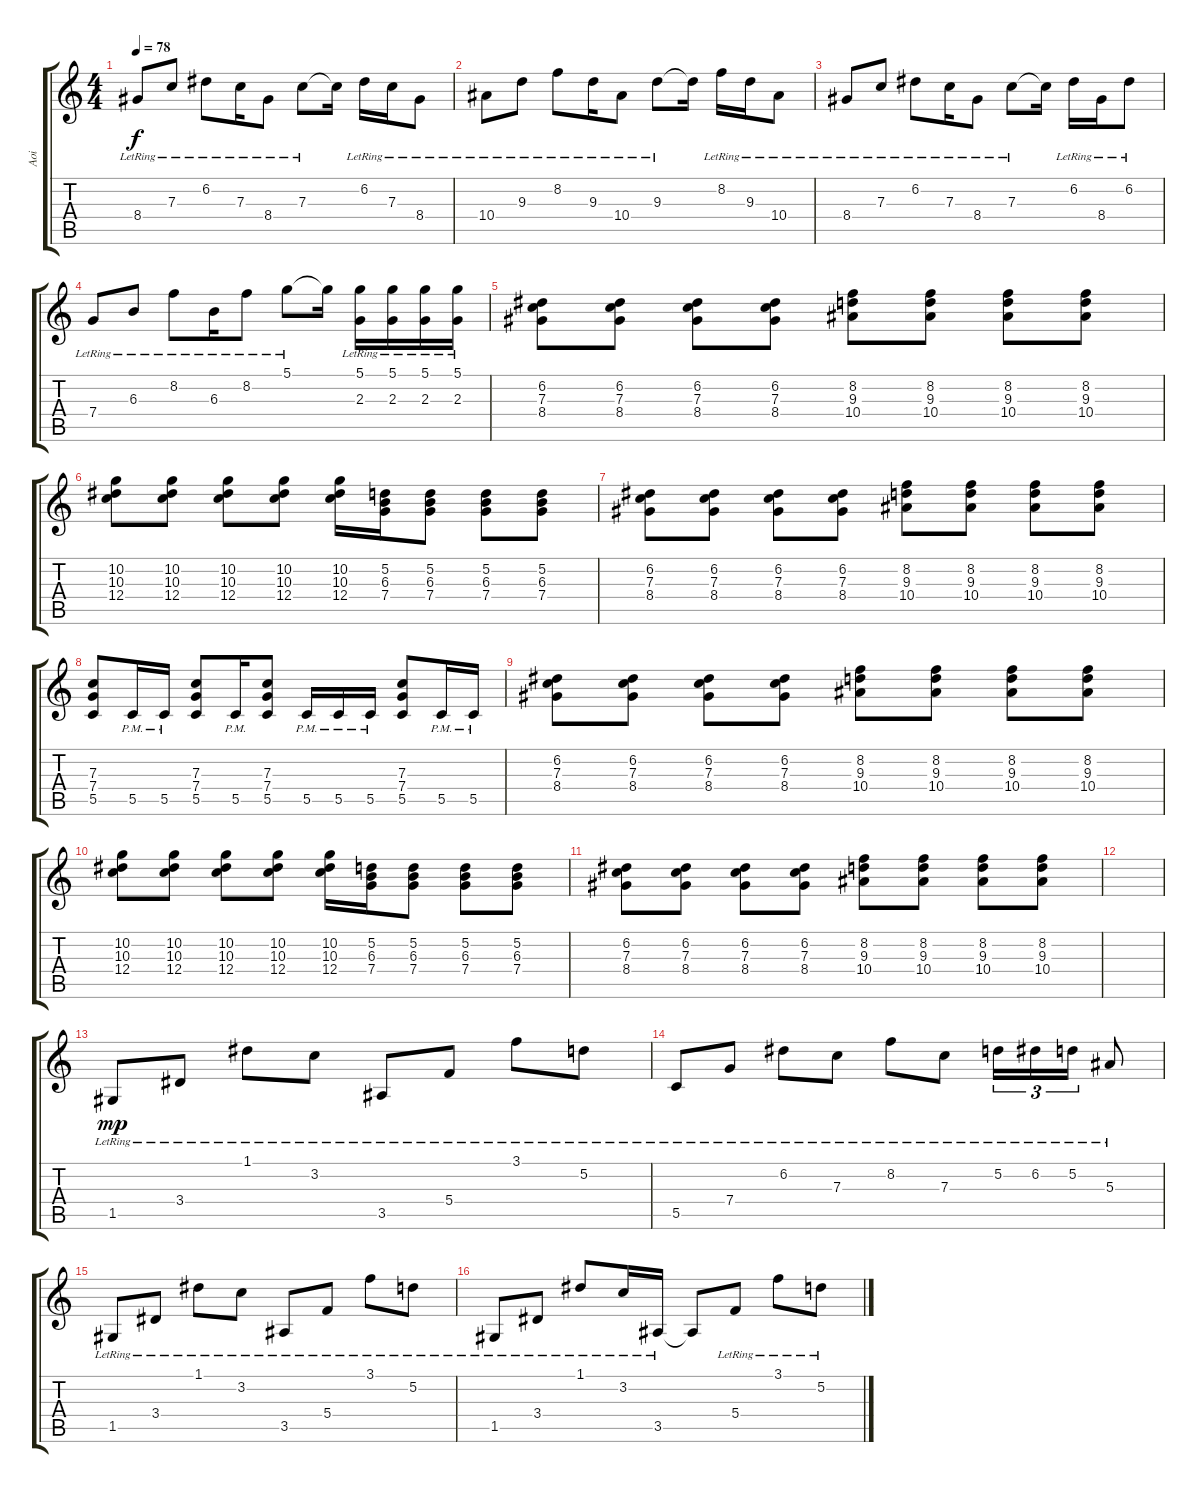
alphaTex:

\track ("Aoi" "Aoi") {instrument overdrivenguitar}
\staff {score tabs}
\tuning (D4 A3 F3 C3 G2 D2) {hide}
\ts (4 4)
\tempo 78
\clef g2
\ks c
8.4{lr}.8{dy f} 7.3{lr}.8 6.2{lr}.8 7.3{lr}.16 8.4{lr}.8 7.3{lr}.8 7.3{t}.16 6.2{lr}.16 7.3{lr}.16 8.4{lr}.8 |
10.4{lr}.8 9.3{lr}.8 8.2{lr}.8 9.3{lr}.16 10.4{lr}.8 9.3{lr}.8 9.3{t}.16 8.2{lr}.16 9.3{lr}.16 10.4{lr}.8 |
8.4{lr}.8 7.3{lr}.8 6.2{lr}.8 7.3{lr}.16 8.4{lr}.8 7.3{lr}.8 7.3{t}.16 6.2{lr}.16 8.4{lr}.16 6.2{lr}.8 |
7.4{lr}.8 6.3{lr}.8 8.2{lr}.8 6.3{lr}.16 8.2{lr}.8 5.1{lr}.8 5.1{t}.16 (5.1{lr} 2.3{lr}).16 (5.1{lr} 2.3{lr}).16 (5.1{lr} 2.3{lr}).16 (5.1{lr} 2.3{lr}).16 |
(6.2 7.3 8.4).8 (6.2 7.3 8.4).8 (6.2 7.3 8.4).8 (6.2 7.3 8.4).8 (8.2 9.3 10.4).8 (8.2 9.3 10.4).8 (8.2 9.3 10.4).8 (8.2 9.3 10.4).8 |
(10.2 10.3 12.4).8 (10.2 10.3 12.4).8 (10.2 10.3 12.4).8 (10.2 10.3 12.4).8 (10.2 10.3 12.4).16 (5.2 6.3 7.4).16 (5.2 6.3 7.4).8 (5.2 6.3 7.4).8 (5.2 6.3 7.4).8 |
(6.2 7.3 8.4).8 (6.2 7.3 8.4).8 (6.2 7.3 8.4).8 (6.2 7.3 8.4).8 (8.2 9.3 10.4).8 (8.2 9.3 10.4).8 (8.2 9.3 10.4).8 (8.2 9.3 10.4).8 |
(7.3 7.4 5.5).8 5.5{pm}.16 5.5{pm}.16 (7.3 7.4 5.5).8 5.5{pm}.16 (7.3 7.4 5.5).8 5.5{pm}.16 5.5{pm}.16 5.5{pm}.16 (7.3 7.4 5.5).8 5.5{pm}.16 5.5{pm}.16 |
(6.2 7.3 8.4).8 (6.2 7.3 8.4).8 (6.2 7.3 8.4).8 (6.2 7.3 8.4).8 (8.2 9.3 10.4).8 (8.2 9.3 10.4).8 (8.2 9.3 10.4).8 (8.2 9.3 10.4).8 |
(10.2 10.3 12.4).8 (10.2 10.3 12.4).8 (10.2 10.3 12.4).8 (10.2 10.3 12.4).8 (10.2 10.3 12.4).16 (5.2 6.3 7.4).16 (5.2 6.3 7.4).8 (5.2 6.3 7.4).8 (5.2 6.3 7.4).8 |
(6.2 7.3 8.4).8 (6.2 7.3 8.4).8 (6.2 7.3 8.4).8 (6.2 7.3 8.4).8 (8.2 9.3 10.4).8 (8.2 9.3 10.4).8 (8.2 9.3 10.4).8 (8.2 9.3 10.4).8 |
|
1.5{lr}.8{dy mp instrument acousticguitarsteel} 3.4{lr}.8 1.1{lr}.8 3.2{lr}.8 3.5{lr}.8 5.4{lr}.8 3.1{lr}.8 5.2{lr}.8 |
5.5{lr}.8 7.4{lr}.8 6.2{lr}.8 7.3{lr}.8 8.2{lr}.8 7.3{lr}.8 5.2{lr}.16{tu (3 2)} 6.2{lr}.16{tu (3 2)} 5.2{lr}.16{tu (3 2)} 5.3{lr}.8 |
1.5{lr}.8 3.4{lr}.8 1.1{lr}.8 3.2{lr}.8 3.5{lr}.8 5.4{lr}.8 3.1{lr}.8 5.2{lr}.8 |
1.5{lr}.8 3.4{lr}.8 1.1{lr}.8 3.2{lr}.16 3.5{lr}.16 3.5{t}.8 5.4{lr}.8 3.1{lr}.8 5.2{lr}.8
